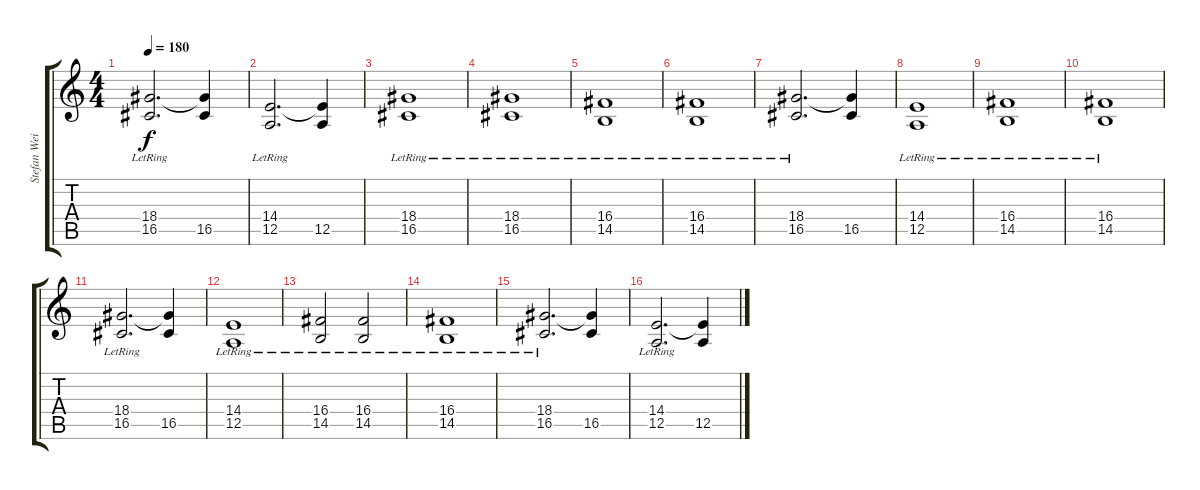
\track ("Stefan Weiler - L Hand" "Stefan Wei") {instrument electricgrandpiano}
\staff {score tabs}
\tuning (E4 B3 G3 D3 A2 E2) {hide}
\ts (4 4)
\tempo 180
\clef g2
\ks c
(18.4{lr} 16.5).2{d dy f} (18.4{t} 16.5).4 |
(14.4{lr} 12.5).2{d} (14.4{t} 12.5).4 |
(18.4{lr} 16.5{lr}).1 |
(18.4{lr} 16.5{lr}).1 |
(16.4{lr} 14.5{lr}).1 |
(16.4{lr} 14.5{lr}).1 |
(18.4{lr} 16.5).2{d} (18.4{t} 16.5).4 |
(14.4{lr} 12.5{lr}).1 |
(16.4{lr} 14.5{lr}).1 |
(16.4{lr} 14.5{lr}).1 |
(18.4{lr} 16.5).2{d} (18.4{t} 16.5).4 |
(14.4{lr} 12.5{lr}).1 |
(16.4{lr} 14.5{lr}).2 (16.4{lr} 14.5{lr}).2 |
(16.4{lr} 14.5{lr}).1 |
(18.4{lr} 16.5).2{d} (18.4{t} 16.5).4 |
(14.4{lr} 12.5).2{d} (14.4{t} 12.5).4
